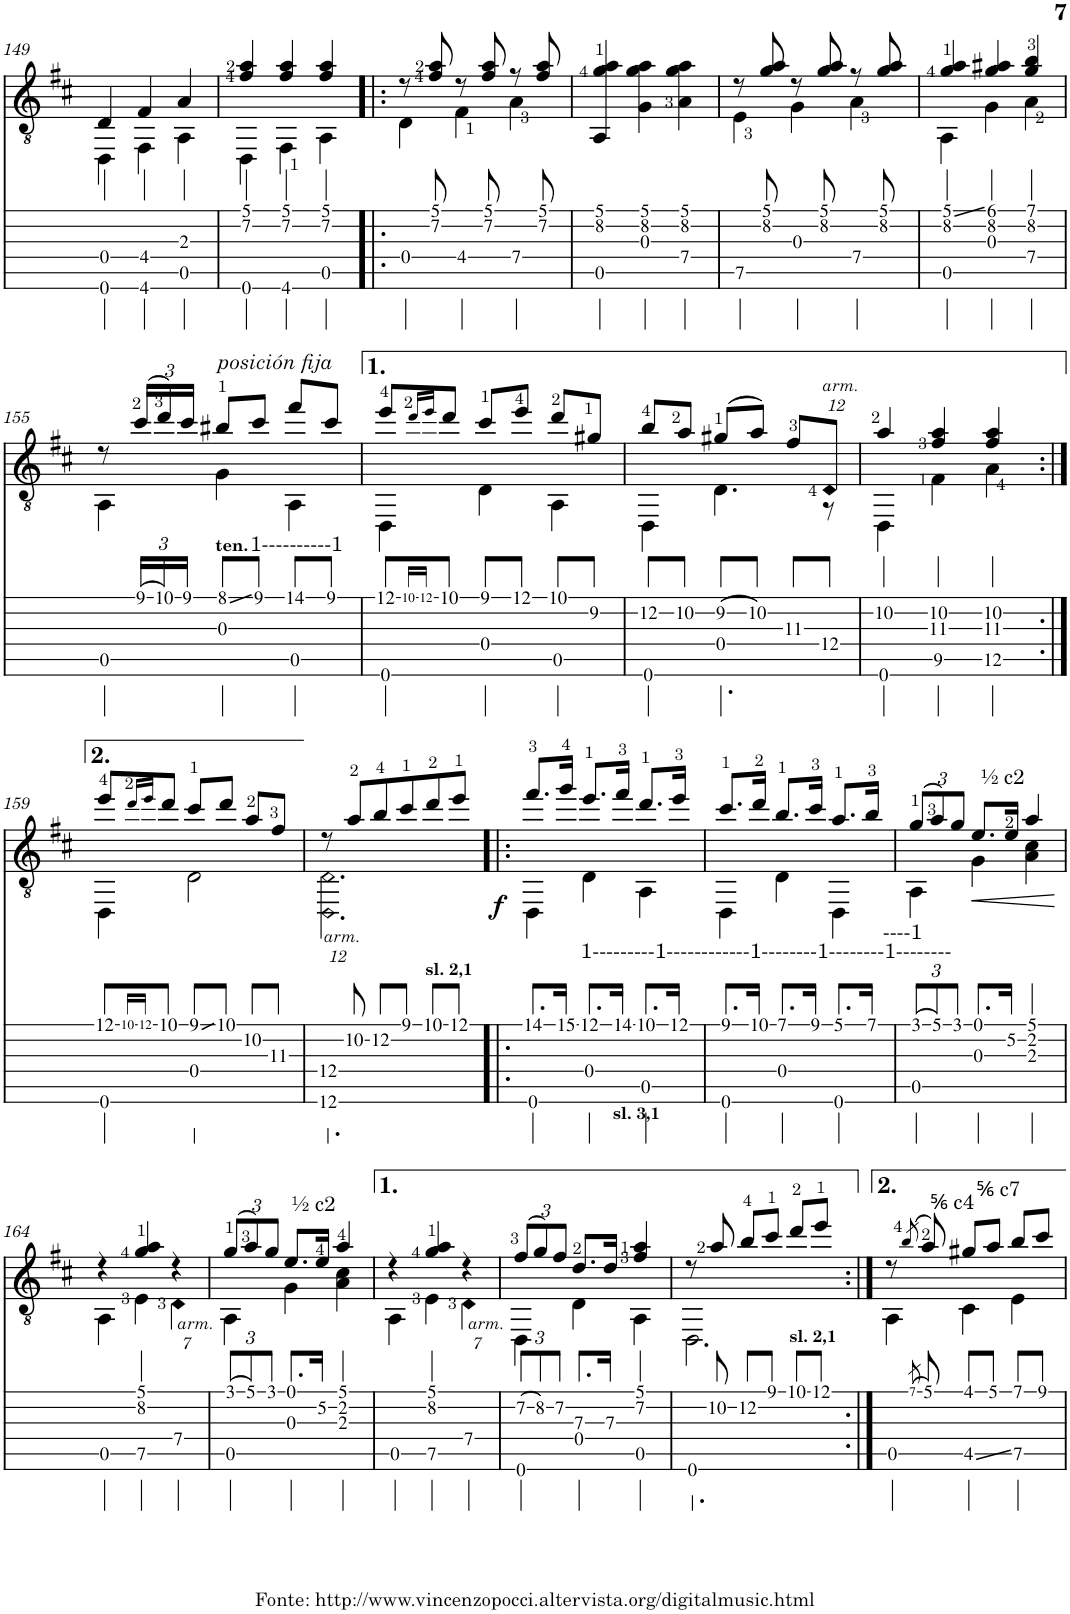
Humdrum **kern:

**kern	**kern	**dynam
*part2	*part1	*part1
*staff2	*staff1	*staff1
*I"Chitarra classica (Intavolatura)	*I"Chitarra classica	*
!!LO:PB:g=z
*	*clefGv2	*
*k[f#c#]	*k[f#c#]	*
*M3/4	*M3/4	*
=149	=149	=149
*^	*^	*
4D/	4DD\	4D/	4DD\	.
4F#/	4FF#\	4F#/	4FF#\	.
4A/	4AA\	4A/	4AA\	.
=150	=150	=150	=150	=150
4f#/ 4a/	4DD\	4f#/ 4a/	4DD\	.
4f#/ 4a/	4FF#\	4f#/ 4a/	4FF#\	.
4f#/ 4a/	4AA\	4f#/ 4a/	4AA\	.
=151!|:	=151!|:	=151!|:	=151!|:	=151!|:
8r	4D\	8r	4D\	.
8f#/ 8a/	.	8f#/ 8a/	.	.
8r	4F#\	8r	4F#\	.
8f#/ 8a/	.	8f#/ 8a/	.	.
8r	4A\	8r	4A\	.
8f#/ 8a/	.	8f#/ 8a/	.	.
*v	*v	*	*	*
*	*v	*v	*
=152	=152	=152
4AA\ 4g\ 4a\	4AA/ 4g/ 4a/	.
4G\ 4g\ 4a\	4G\ 4g\ 4a\	.
4A\ 4g\ 4a\	4A\ 4g\ 4a\	.
=153	=153	=153
*^	*^	*
8r	4E\	8r	4E\	.
8g/ 8a/	.	8g/ 8a/	.	.
8r	4G\	8r	4G\	.
8g/ 8a/	.	8g/ 8a/	.	.
8r	4A\	8r	4A\	.
8g/ 8a/	.	8g/ 8a/	.	.
=154	=154	=154	=154	=154
4g/ 4a/	4AA\	4g/ 4a/	4AA\	.
4g/ 4a#/	4G\	4g/ 4a#X/	4G\	.
4g/ 4b/	4A\	4g/ 4b/	4A\	.
!!LO:LB:g=z	!!
=155	=155	=155	=155	=155
8r	4AA\	8r	4AA\	.
*Xbrackettup	*	*Xbrackettup	*	*
(24cc#/LL	.	(24cc#/LL	.	.
24dd/)	.	24dd/)	.	.
24cc#/JJ	.	24cc#/JJ	.	.
!	!	!LO:TX:a:i:t=posición fija	!	!
!LO:TX:a:B:t=ten.	!	!	!	!
8b#X/L	4G\	8b#X/L	4G\	.
!LO:TX:a:t=1----------1	!	!	!	!
8cc#/J	.	8cc#/J	.	.
8ff#/L	4AA\	8ff#/L	4AA\	.
8cc#/J	.	8cc#/J	.	.
=156	=156	=156	=156	=156
8ee/L	4DD\	8ee/L	4DD\	.
16qdd/LL	.	16qdd/LL	.	.
16qee/JJ	.	16qee/JJ	.	.
8dd/J	.	8dd/J	.	.
8cc#/L	4D\	8cc#/L	4D\	.
8ee/J	.	8ee/J	.	.
8dd/L	4AA\	8dd/L	4AA\	.
8g#X/J	.	8g#X/J	.	.
=157	=157	=157	=157	=157
8b/L	4DD\	8b/L	4DD\	.
8a/J	.	8a/J	.	.
(8g#X/L	4.D\	(8g#X/L	4.D\	.
8a/J)	.	8a/J)	.	.
8f#/L	.	8f#/L	.	.
!	!	!LO:TX:a:i:t=arm.	!	!
!	!	!LO:TX:a:t=12	!	!
8d/J	8r	8D/J	8r	.
=158	=158	=158	=158	=158
4a/	4DD\	4a/	4DD\	.
4f#/ 4a/	4F#\	4f#/ 4a/	4F#\	.
4f#/ 4a/	4A\	4f#/ 4a/	4A\	.
!!LO:LB:g=z	!!
=159:|!	=159:|!	=159:|!	=159:|!	=159:|!
8ee/L	4DD\	8ee/L	4DD\	.
16qdd/LL	.	16qdd/LL	.	.
16qee/JJ	.	16qee/JJ	.	.
8dd/J	.	8dd/J	.	.
8cc#/L	2D\	8cc#/L	2D\	.
8dd/J	.	8dd/J	.	.
8a/L	.	8a/L	.	.
8f#/J	.	8f#/J	.	.
=160	=160	=160	=160	=160
!	!	!LO:TX:b:i:t=arm.	!	!
!	!	!LO:TX:b:t=12	!	!
8r	2.D\ 2.d\	8r	2.DD\ 2.D\	.
8a/	.	8a/L	.	.
8b/L	.	8b/	.	.
8cc#/J	.	8cc#/	.	.
!LO:TX:a:B:t=sl. 2,1	!	!	!	!
8dd/L	.	8dd/	.	.
8ee/J	.	8ee/J	.	.
=161!|:	=161!|:	=161!|:	=161!|:	=161!|:
!	!	!	!	!LO:DY:b
8.ff#/L	4DD\	8.ff#/L	4DD\	f
16gg/Jk	.	16gg/Jk	.	.
!LO:TX:a:t=1---------1------------1--------1--------1--------	!	!	!	!
8.ee/L	4D\	8.ee/L	4D\	.
!LO:TX:b:B:t=sl. 3,1	!	!	!	!
16ff#/Jk	.	16ff#/Jk	.	.
8.dd/L	4AA\	8.dd/L	4AA\	.
16ee/Jk	.	16ee/Jk	.	.
=162	=162	=162	=162	=162
8.cc#/L	4DD\	8.cc#/L	4DD\	.
16dd/Jk	.	16dd/Jk	.	.
8.b/L	4D\	8.b/L	4D\	.
16cc#/Jk	.	16cc#/Jk	.	.
8.a/L	4DD\	8.a/L	4DD\	.
16b/Jk	.	16b/Jk	.	.
=163	=163	=163	=163	=163
!LO:TX:a:t=----1	!	!	!	!
(12g/L	4AA\	(12g/L	4AA\	.
12a/)	.	12a/)	.	.
12g/J	.	12g/J	.	.
!	!	!	!	!LO:HP:b
8.e/L	4G\	8.e/L	4G\	<
!	!	!LO:TX:a:t=½ c2	!	!
16e/Jk	.	16e/Jk	.	.
4a/	4A\ 4c#\	4a/	4A\ 4c#\	.
*v	*v	*	*	*
*	*v	*v	*
.	.	[
!!LO:LB:g=z
=164	=164	=164
*^	*^	*
4r	4AA\	4r	4AA\	.
4g/ 4a/	4E\	4g/ 4a/	4E\	.
!	!	!LO:TX:b:i:t=arm.	!	!
!	!	!LO:TX:b:t=7	!	!
4r	4A\	4r	4D\	.
=165	=165	=165	=165	=165
(12g/L	4AA\	(12g/L	4AA\	.
12a/)	.	12a/)	.	.
12g/J	.	12g/J	.	.
8.e/L	4G\	8.e/L	4G\	.
!	!	!LO:TX:a:t=½ c2	!	!
16e/Jk	.	16e/Jk	.	.
4a/	4A\ 4c#\	4a/	4A\ 4c#\	.
=166	=166	=166	=166	=166
4r	4AA\	4r	4AA\	.
4g/ 4a/	4E\	4g/ 4a/	4E\	.
!	!	!LO:TX:b:i:t=arm.	!	!
!	!	!LO:TX:b:t=7	!	!
4r	4A\	4r	4D\	.
=167	=167	=167	=167	=167
(12f#/L	4DD\	(12f#/L	4DD\	.
12g/)	.	12g/)	.	.
12f#/J	.	12f#/J	.	.
8.d/L	4D\	8.d/L	4D\	.
16d/Jk	.	16d/Jk	.	.
4f#/ 4a/	4AA\	4f#/ 4a/	4AA\	.
=168	=168	=168	=168	=168
8r	2.DD\	8r	2.DD\	.
8a/	.	8a/	.	.
8b/L	.	8b/L	.	.
8cc#/J	.	8cc#/J	.	.
!LO:TX:a:B:t=sl. 2,1	!	!	!	!
8dd/L	.	8dd/L	.	.
8ee/J	.	8ee/J	.	.
=169:|!	=169:|!	=169:|!	=169:|!	=169:|!
8r	4AA\	8r	4AA\	.
(8qb/	.	(8qb/	.	.
!	!	!LO:TX:a:t=⅚ c4	!	!
8a/)	.	8a/)	.	.
8g#X/L	4C#\	8g#X/L	4C#\	.
8a/J	.	8a/J	.	.
!	!	!LO:TX:a:t=⅚ c7	!	!
8b/L	4E\	8b/L	4E\	.
8cc#/J	.	8cc#/J	.	.
*v	*v	*	*	*
*	*v	*v	*
=	=	=
*-	*-	*-
